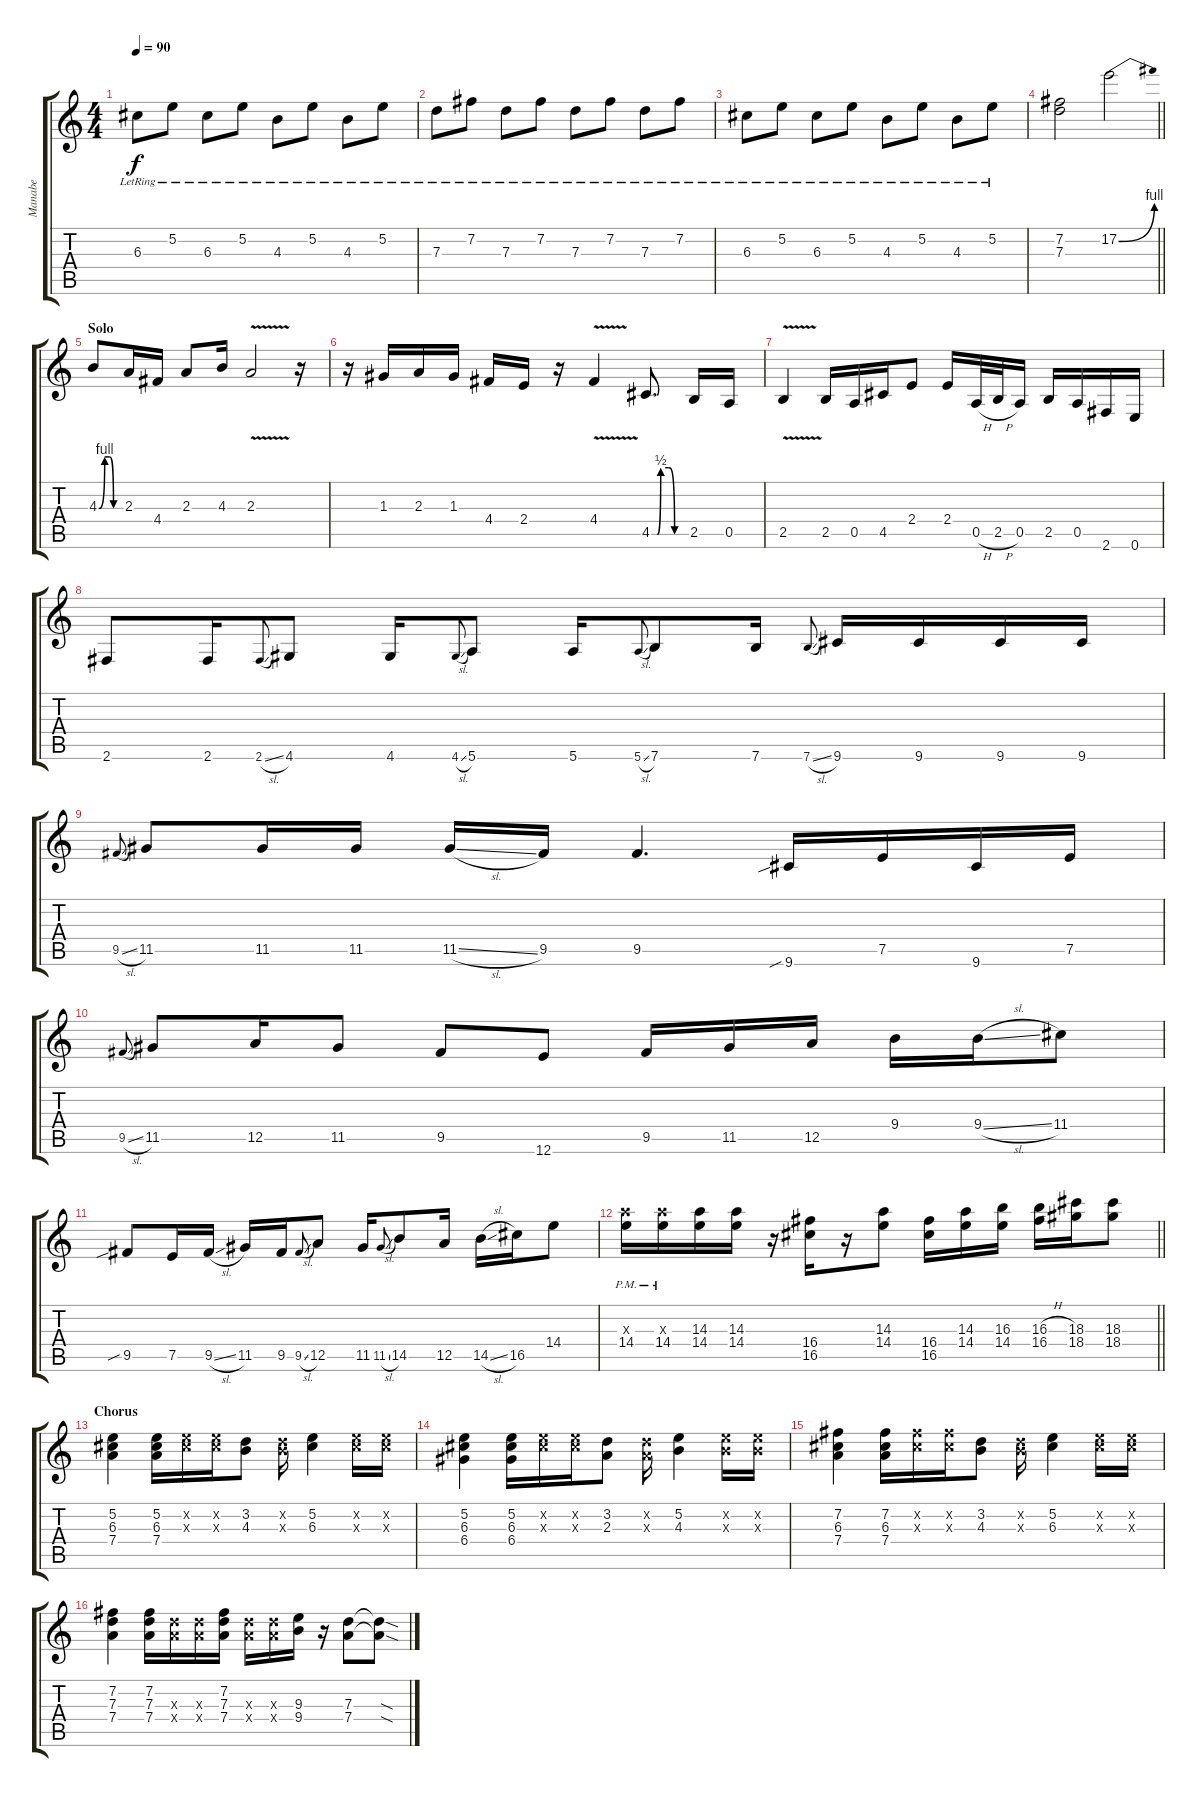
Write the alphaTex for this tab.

\track ("Manabe" "Manabe") {instrument overdrivenguitar}
\staff {score tabs}
\tuning (E4 B3 G3 D3 A2 E2) {hide}
\ts (4 4)
\tempo 90
\clef g2
\ks c
6.3{lr}.8{dy f} 5.2{lr}.8 6.3{lr}.8 5.2{lr}.8 4.3{lr}.8 5.2{lr}.8 4.3{lr}.8 5.2{lr}.8 |
7.3{lr}.8 7.2{lr}.8 7.3{lr}.8 7.2{lr}.8 7.3{lr}.8 7.2{lr}.8 7.3{lr}.8 7.2{lr}.8 |
6.3{lr}.8 5.2{lr}.8 6.3{lr}.8 5.2{lr}.8 4.3{lr}.8 5.2{lr}.8 4.3{lr}.8 5.2{lr}.8 |
\barLineRight lightlight
(7.2 7.3).2 17.2{be (bend 0 0 60 4)}.2{volume 12 instrument overdrivenguitar} |
\section ("" "Solo")
4.3{be (custom 0 0 16 4 30 4 40 0 60 0)}.8 2.3.16 4.4.16 2.3.8 4.3.16 2.3{v}.2 r.16 |
r.16 1.3.16 2.3.16 1.3.16 4.4.16 2.4.16 r.16 4.4{v}.4 4.5{be (custom 0 0 10 0 16 2 30 2 40 0 48 0 60 0)}.8{d} 2.5.16 0.5.16 |
2.5{v}.4 2.5.16 0.5.16 4.5.16 2.4.8 2.4.16 0.5{h}.32 2.5{h}.32 0.5.16 2.5.16 0.5.16 2.6.16 0.6.16 |
2.6.8 2.6.16 2.6{sl}.8{gr onbeat} 4.6.8 4.6.16 4.6{sl}.8{gr onbeat} 5.6.8 5.6.16 5.6{sl}.8{gr onbeat} 7.6.8 7.6.16 7.6{sl}.8{gr onbeat} 9.6.16 9.6.16 9.6.16 9.6.16 |
9.5{sl}.8{gr onbeat} 11.5.8 11.5.16 11.5.16 11.5{sl}.16 9.5.16 9.5.4{d} 9.6{sib}.16 7.5.16 9.6.16 7.5.16 |
9.5{sl}.8{gr onbeat} 11.5.8 12.5.16 11.5.8 9.5.8 12.6.8 9.5.16 11.5.16 12.5.16 9.4.16 9.4{sl}.16 11.4.8 |
9.5{sib}.8 7.5.16 9.5{sl}.16 11.5.16 9.5.16 9.5{sl}.8{gr onbeat} 12.5.8 11.5.16 11.5{sl}.8{gr onbeat} 14.5.8 12.5.16 14.5{sl}.16 16.5.16 14.4.8 |
\barLineRight lightlight
(14.3{x} 14.4{pm}).16 (14.3{x} 14.4{pm}).16 (14.3 14.4).16 (14.3 14.4).16 r.16 (16.4 16.5).16 r.16 (14.3 14.4).8 (16.4 16.5).16 (14.3 14.4).16 (16.3 14.4).16 (16.3{h} 16.4{h}).16 (18.3 18.4).16 (18.3 18.4).8 |
\section ("" "Chorus")
(5.2 6.3 7.4).4{volume 10 instrument overdrivenguitar} (5.2 6.3 7.4).16 (5.2{x} 6.3{x}).16 (5.2{x} 6.3{x}).16 (3.2 4.3).8 (3.2{x} 4.3{x}).16 (5.2 6.3).4 (5.2{x} 6.3{x}).16 (5.2{x} 6.3{x}).16 |
(5.2 6.3 6.4).4 (5.2 6.3 6.4).16 (5.2{x} 6.3{x}).16 (5.2{x} 6.3{x}).16 (3.2 2.3).8 (3.2{x} 2.3{x}).16 (5.2 4.3).4 (5.2{x} 4.3{x}).16 (5.2{x} 4.3{x}).16 |
(7.2 6.3 7.4).4 (7.2 6.3 7.4).16 (7.2{x} 6.3{x}).16 (7.2{x} 6.3{x}).16 (3.2 4.3).8 (3.2{x} 4.3{x}).16 (5.2 6.3).4 (5.2{x} 6.3{x}).16 (5.2{x} 6.3{x}).16 |
(7.2 7.3 7.4).4 (7.2 7.3 7.4).16 (7.3{x} 7.4{x}).16 (7.3{x} 7.4{x}).16 (7.2 7.3 7.4).16 (7.3{x} 7.4{x}).16 (7.3{x} 7.4{x}).16 (9.3 9.4).16 r.16 (7.3 7.4).8 (7.3{sod t} 7.4{sod t}).8
